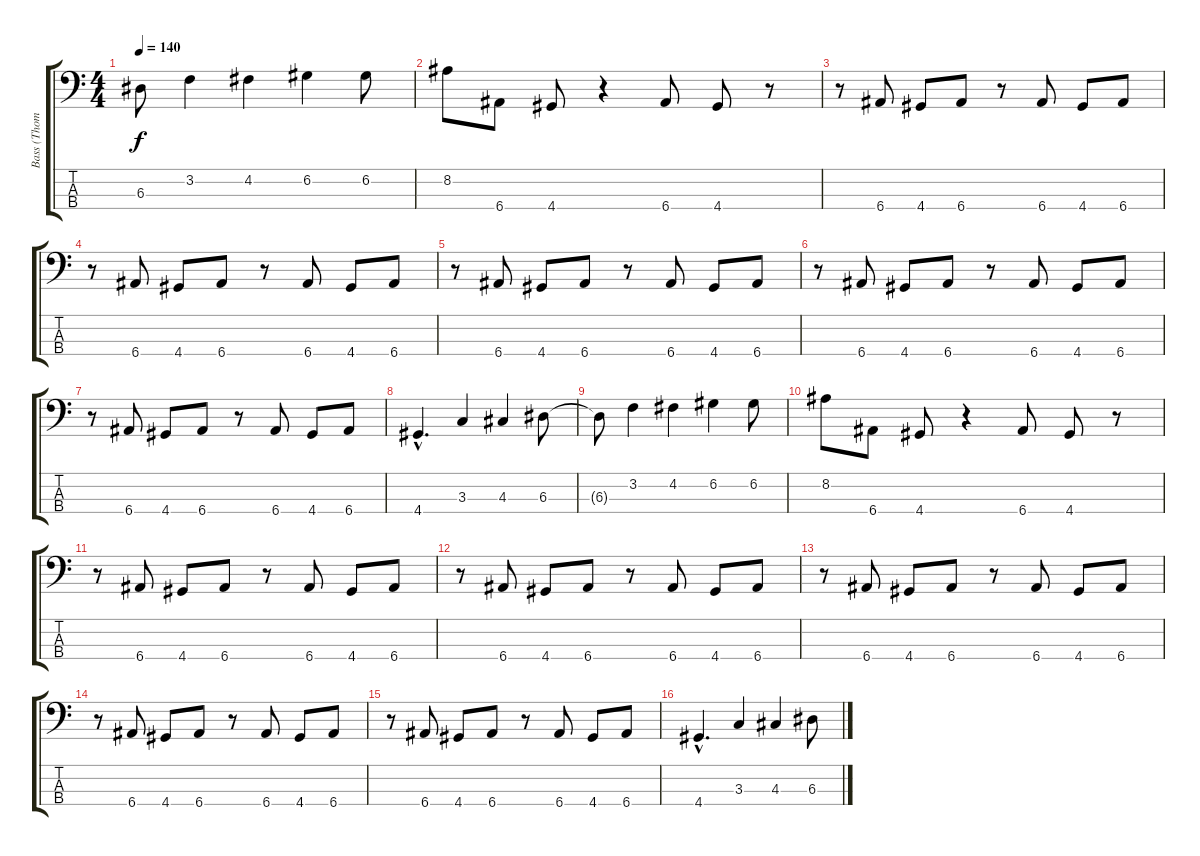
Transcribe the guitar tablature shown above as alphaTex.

\track ("Bass (Thompson)" "Bass (Thom") {instrument electricbassfinger}
\staff {score tabs}
\tuning (G2 D2 A1 E1) {hide}
\ts (4 4)
\tempo 140
\clef f4
\ks c
6.3{t}.8{dy f} 3.2.4 4.2.4 6.2.4 6.2.8 |
8.2.8 6.4.8 4.4.8 r.4 6.4.8 4.4.8 r.8 |
r.8 6.4.8 4.4.8 6.4.8 r.8 6.4.8 4.4.8 6.4.8 |
r.8 6.4.8 4.4.8 6.4.8 r.8 6.4.8 4.4.8 6.4.8 |
r.8 6.4.8 4.4.8 6.4.8 r.8 6.4.8 4.4.8 6.4.8 |
r.8 6.4.8 4.4.8 6.4.8 r.8 6.4.8 4.4.8 6.4.8 |
r.8 6.4.8 4.4.8 6.4.8 r.8 6.4.8 4.4.8 6.4.8 |
4.4{hac}.4{d} 3.3.4 4.3.4 6.3.8 |
6.3{t}.8 3.2.4 4.2.4 6.2.4 6.2.8 |
8.2.8 6.4.8 4.4.8 r.4 6.4.8 4.4.8 r.8 |
r.8 6.4.8 4.4.8 6.4.8 r.8 6.4.8 4.4.8 6.4.8 |
r.8 6.4.8 4.4.8 6.4.8 r.8 6.4.8 4.4.8 6.4.8 |
r.8 6.4.8 4.4.8 6.4.8 r.8 6.4.8 4.4.8 6.4.8 |
r.8 6.4.8 4.4.8 6.4.8 r.8 6.4.8 4.4.8 6.4.8 |
r.8 6.4.8 4.4.8 6.4.8 r.8 6.4.8 4.4.8 6.4.8 |
4.4{hac}.4{d} 3.3.4 4.3.4 6.3.8
